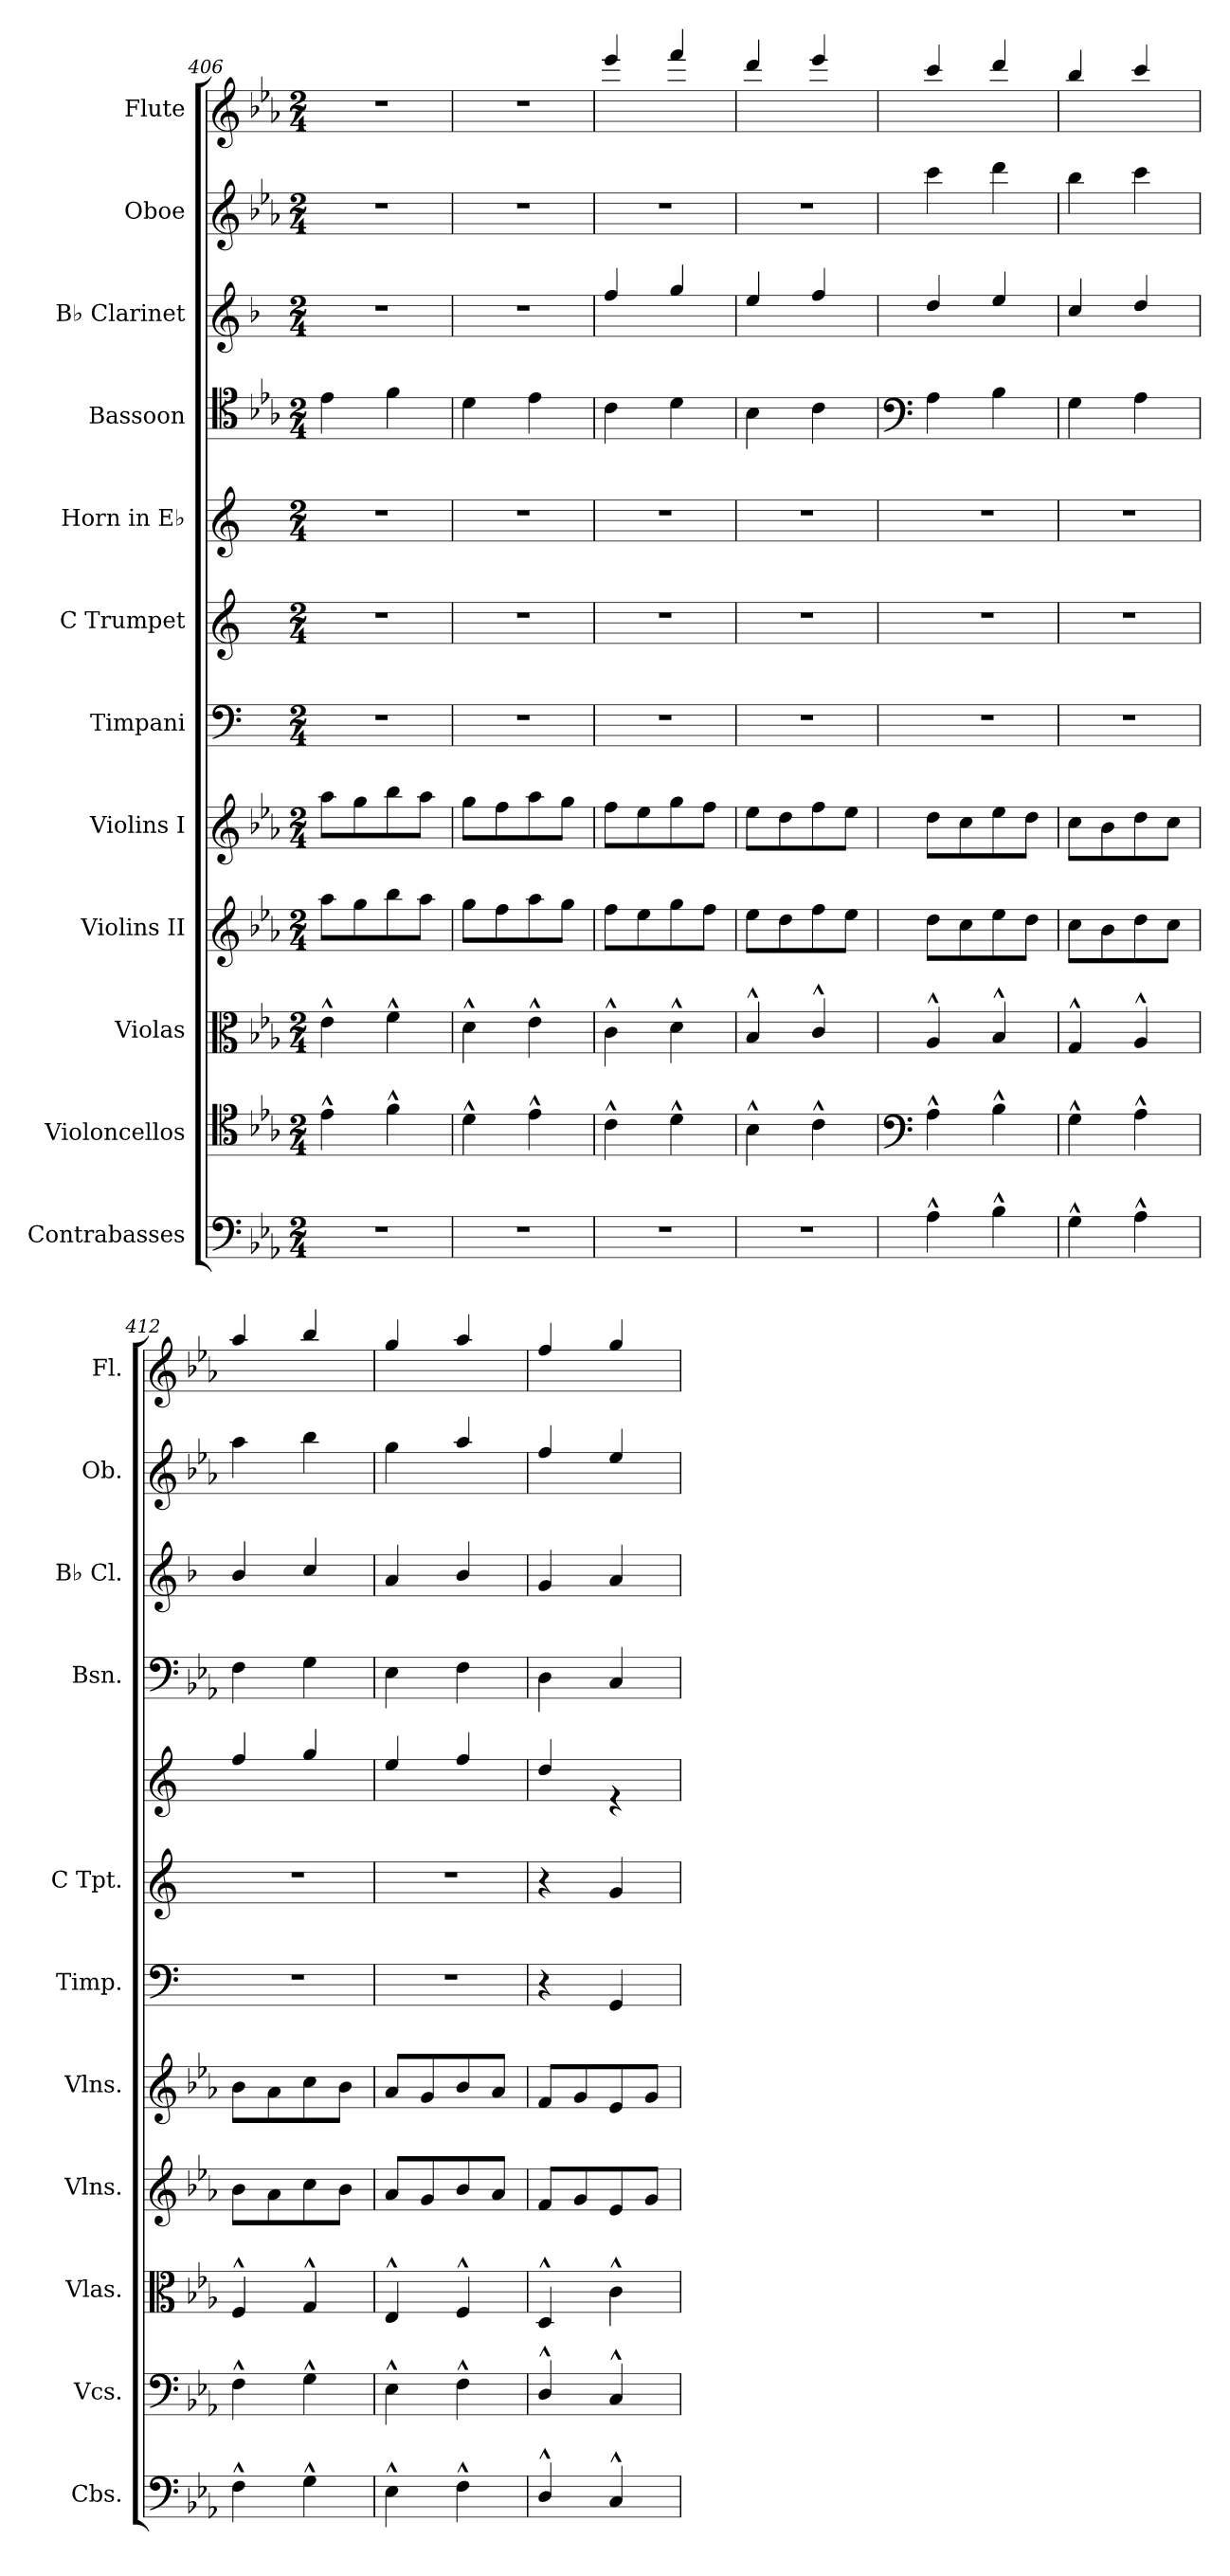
**kern	**kern	**kern	**kern	**kern	**kern	**kern	**kern	**kern	**kern	**kern	**kern
*part12	*part11	*part10	*part9	*part8	*part7	*part6	*part5	*part4	*part3	*part2	*part1
*staff12	*staff11	*staff10	*staff9	*staff8	*staff7	*staff6	*staff5	*staff4	*staff3	*staff2	*staff1
*I"Contrabasses	*I"Violoncellos	*I"Violas	*I"Violins II	*I"Violins I	*I"Timpani	*I"C Trumpet	*I"Horn in E♭	*I"Bassoon	*I"B♭ Clarinet	*I"Oboe	*I"Flute
*I'Cbs.	*I'Vcs.	*I'Vlas.	*I'Vlns.	*I'Vlns.	*I'Timp.	*I'C Tpt.	*	*I'Bsn.	*I'B♭ Cl.	*I'Ob.	*I'Fl.
*clefF4	*clefC4	*clefC3	*clefG2	*clefG2	*clefF4	*clefG2	*clefG2	*clefC4	*clefG2	*clefG2	*clefG2
*ITrd7c12	*	*	*	*	*	*	*ITrd4c7	*	*ITrd1c2	*	*
*k[b-e-a-]	*k[b-e-a-]	*k[b-e-a-]	*k[b-e-a-]	*k[b-e-a-]	*k[]	*k[]	*k[b-]	*k[b-e-a-]	*k[b-e-a-]	*k[b-e-a-]	*k[b-e-a-]
*M2/4	*M2/4	*M2/4	*M2/4	*M2/4	*M2/4	*M2/4	*M2/4	*M2/4	*M2/4	*M2/4	*M2/4
=406	=406	=406	=406	=406	=406	=406	=406	=406	=406	=406	=406
2r	4e-^^\	4e-^^\	8aa-\L	8aa-\L	2r	2r	2r	4e-\	2r	2r	2r
.	.	.	8gg\	8gg\	.	.	.	.	.	.	.
.	4f^^\	4f^^\	8bb-\	8bb-\	.	.	.	4f\	.	.	.
.	.	.	8aa-\J	8aa-\J	.	.	.	.	.	.	.
=407	=407	=407	=407	=407	=407	=407	=407	=407	=407	=407	=407
2r	4d^^\	4d^^\	8gg\L	8gg\L	2r	2r	2r	4d\	2r	2r	2r
.	.	.	8ff\	8ff\	.	.	.	.	.	.	.
.	4e-^^\	4e-^^\	8aa-\	8aa-\	.	.	.	4e-\	.	.	.
.	.	.	8gg\J	8gg\J	.	.	.	.	.	.	.
=408	=408	=408	=408	=408	=408	=408	=408	=408	=408	=408	=408
2r	4c^^\	4c^^\	8ff\L	8ff\L	2r	2r	2r	4c\	4ee-/	2r	4eee-/
.	.	.	8ee-\	8ee-\	.	.	.	.	.	.	.
.	4d^^\	4d^^\	8gg\	8gg\	.	.	.	4d\	4ff/	.	4fff/
.	.	.	8ff\J	8ff\J	.	.	.	.	.	.	.
=409	=409	=409	=409	=409	=409	=409	=409	=409	=409	=409	=409
2r	4B-^^\	4B-^^/	8ee-\L	8ee-\L	2r	2r	2r	4B-\	4dd/	2r	4ddd/
.	.	.	8dd\	8dd\	.	.	.	.	.	.	.
.	4c^^\	4c^^/	8ff\	8ff\	.	.	.	4c\	4ee-/	.	4eee-/
.	.	.	8ee-\J	8ee-\J	.	.	.	.	.	.	.
=410	=410	=410	=410	=410	=410	=410	=410	=410	=410	=410	=410
*	*clefF4	*	*	*	*	*	*	*clefF4	*	*	*
4AA-^^\	4A-^^\	4A-^^/	8dd\L	8dd\L	2r	2r	2r	4A-\	4cc/	4ccc\	4ccc/
.	.	.	8cc\	8cc\	.	.	.	.	.	.	.
4BB-^^\	4B-^^\	4B-^^/	8ee-\	8ee-\	.	.	.	4B-\	4dd/	4ddd\	4ddd/
.	.	.	8dd\J	8dd\J	.	.	.	.	.	.	.
=411	=411	=411	=411	=411	=411	=411	=411	=411	=411	=411	=411
4GG^^\	4G^^\	4G^^/	8cc\L	8cc\L	2r	2r	2r	4G\	4b-/	4bb-\	4bb-/
.	.	.	8b-\	8b-\	.	.	.	.	.	.	.
4AA-^^\	4A-^^\	4A-^^/	8dd\	8dd\	.	.	.	4A-\	4cc/	4ccc\	4ccc/
.	.	.	8cc\J	8cc\J	.	.	.	.	.	.	.
=412	=412	=412	=412	=412	=412	=412	=412	=412	=412	=412	=412
4FF^^\	4F^^\	4F^^/	8b-\L	8b-\L	2r	2r	4b-/	4F\	4a-/	4aa-\	4aa-/
.	.	.	8a-\	8a-\	.	.	.	.	.	.	.
4GG^^\	4G^^\	4G^^/	8cc\	8cc\	.	.	4cc/	4G\	4b-/	4bb-\	4bb-/
.	.	.	8b-\J	8b-\J	.	.	.	.	.	.	.
=413	=413	=413	=413	=413	=413	=413	=413	=413	=413	=413	=413
4EE-^^\	4E-^^\	4E-^^/	8a-/L	8a-/L	2r	2r	4a/	4E-\	4g/	4gg\	4gg/
.	.	.	8g/	8g/	.	.	.	.	.	.	.
4FF^^\	4F^^\	4F^^/	8b-/	8b-/	.	.	4b-/	4F\	4a-/	4aa-/	4aa-/
.	.	.	8a-/J	8a-/J	.	.	.	.	.	.	.
!!LO:PB:g=z
=414	=414	=414	=414	=414	=414	=414	=414	=414	=414	=414	=414
4DD^^/	4D^^/	4D^^/	8f/L	8f/L	4r	4r	4g/	4D\	4f/	4ff/	4ff/
.	.	.	8g/	8g/	.	.	.	.	.	.	.
4CC^^/	4C^^/	4c^^\	8e-/	8e-/	4GG/	4g/	4re	4C/	4g/	4ee-/	4gg/
.	.	.	8g/J	8g/J	.	.	.	.	.	.	.
=	=	=	=	=	=	=	=	=	=	=	=
*-	*-	*-	*-	*-	*-	*-	*-	*-	*-	*-	*-
